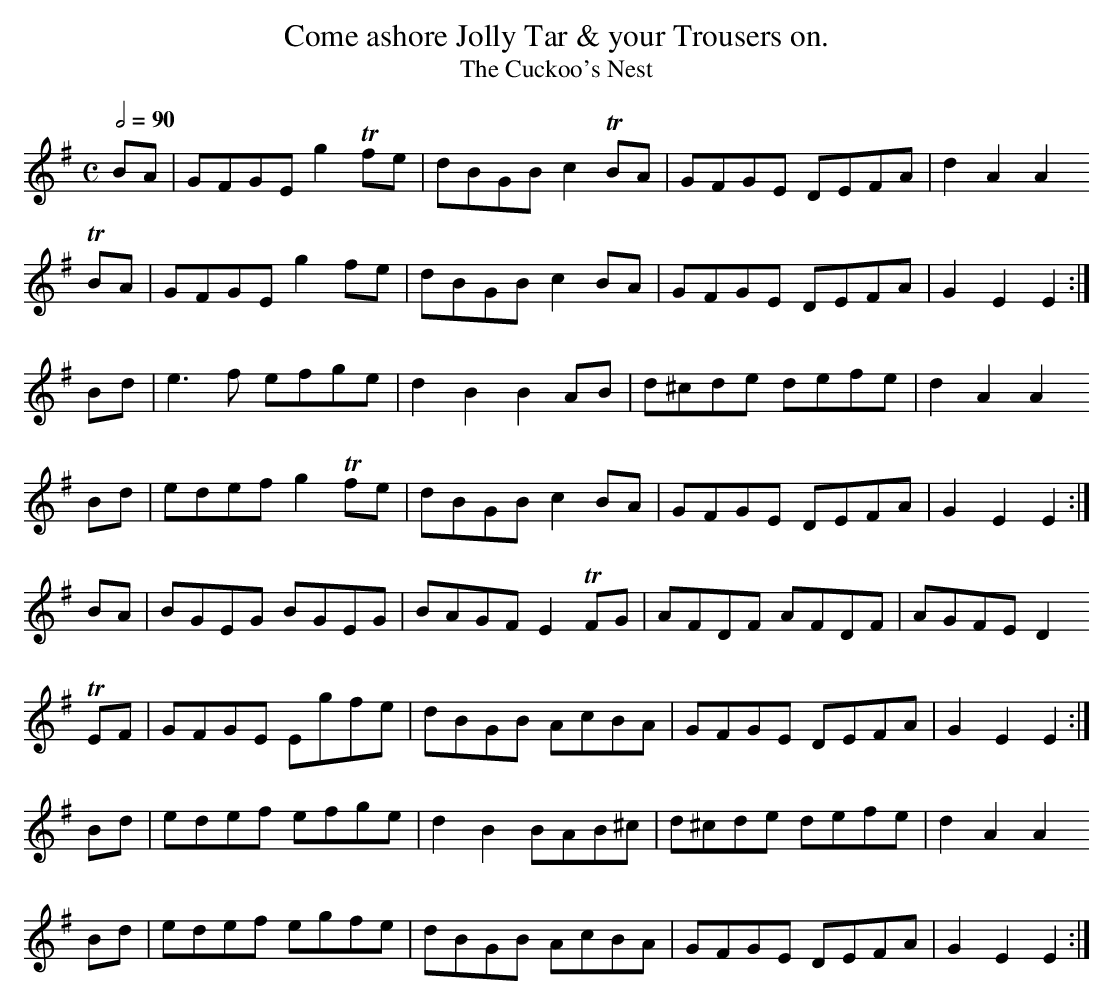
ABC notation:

X:1
T:Come ashore Jolly Tar & your Trousers on.
T:The Cuckoo's Nest
M:C
L:1/8
Q:1/2=90
K:E minor
 BA|GFGE g2Tfe|dBGB c2TBA|GFGE   DEFA|d2A2 A2
TBA|GFGE g2 fe|dBGB c2 BA|GFGE   DEFA|G2E2 E2:|
 Bd|e3 f efge |d2B2 B2 AB|d^cde  defe|d2A2 A2
 Bd|edef g2Tfe|dBGB c2 BA|GFGE   DEFA|G2E2 E2:|
 BA|BGEG BGEG |BAGF E2TFG|AFDF   AFDF|AGFE D2
TEF|GFGE Egfe |dBGB AcBA |GFGE   DEFA|G2E2 E2:|
 Bd|edef efge |d2B2 BAB^c|d^cde  defe|d2A2 A2
 Bd|edef egfe |dBGB AcBA |GFGE   DEFA|G2E2 E2:|
